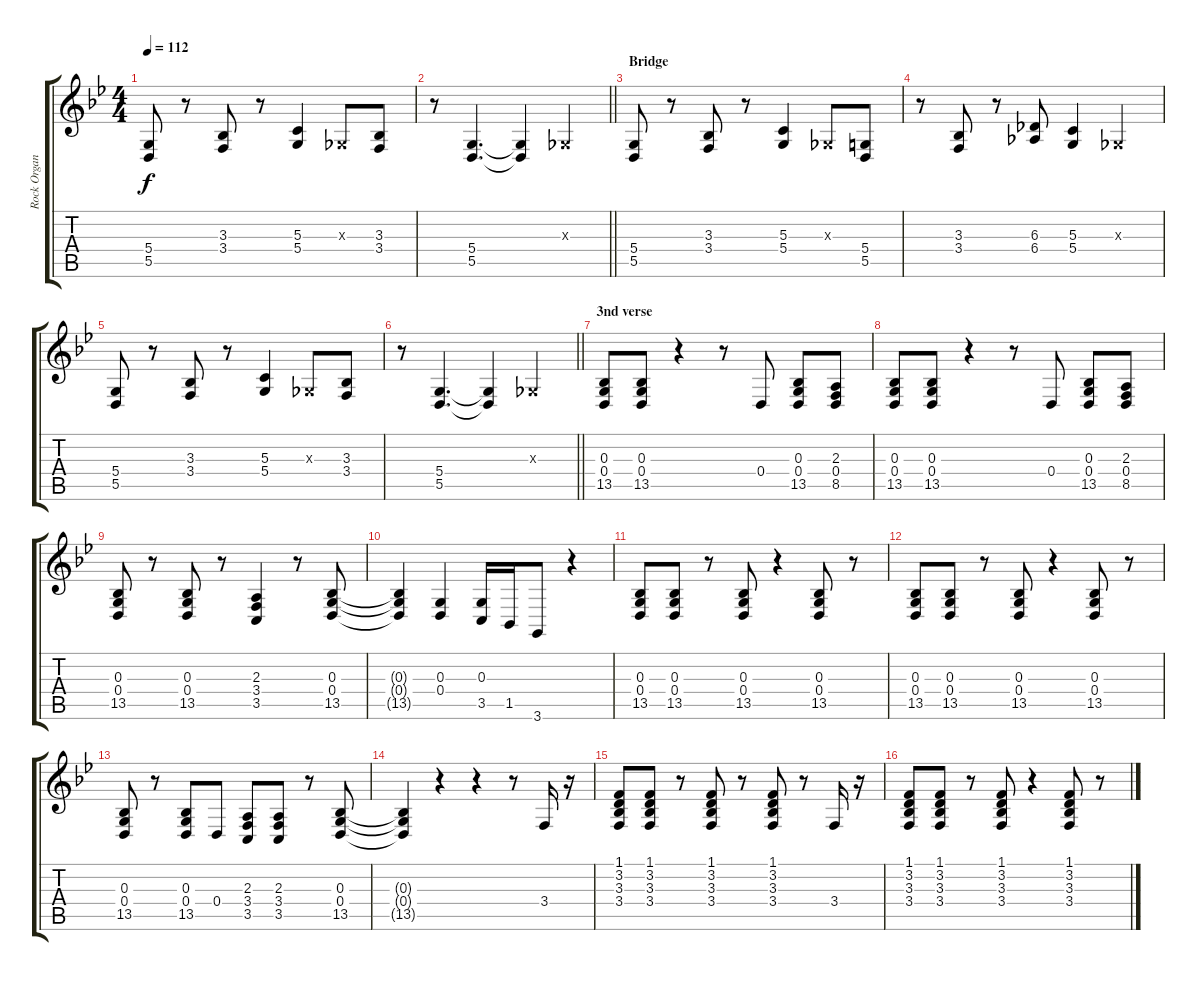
\track ("Rock Organ" "Rock Organ") {instrument rockorgan}
\staff {score tabs}
\tuning (E4 B3 G3 D3 A2 E2) {hide}
\ts (4 4)
\tempo 112
\clef g2
\ks bb
(5.4 5.5).8{dy f} r.8 (3.3 3.4).8 r.8 (5.3 5.4).4 -1.3{x}.8 (3.3 3.4).8 |
\barLineRight lightlight
r.8 (5.4 5.5).4{d} (5.4{t} 5.5{t}).4 -1.3{x}.4 |
\section ("" "Bridge")
(5.4 5.5).8 r.8 (3.3 3.4).8 r.8 (5.3 5.4).4 -1.3{x}.8 (5.4 5.5).8 |
r.8 (3.3 3.4).8 r.8 (6.3 6.4).8 (5.3 5.4).4 -1.3{x}.4 |
(5.4 5.5).8 r.8 (3.3 3.4).8 r.8 (5.3 5.4).4 -1.3{x}.8 (3.3 3.4).8 |
\barLineRight lightlight
r.8 (5.4 5.5).4{d} (5.4{t} 5.5{t}).4 -1.3{x}.4 |
\section ("" "3nd verse")
(0.3 0.4 13.5).8 (0.3 0.4 13.5).8 r.4 r.8 0.4.8 (0.3 0.4 13.5).8 (2.3 0.4 8.5).8 |
(0.3 0.4 13.5).8 (0.3 0.4 13.5).8 r.4 r.8 0.4.8 (0.3 0.4 13.5).8 (2.3 0.4 8.5).8 |
(0.3 0.4 13.5).8 r.8 (0.3 0.4 13.5).8 r.8 (2.3 3.4 3.5).4 r.8 (0.3 0.4 13.5).8 |
(0.3{t} 0.4{t} 13.5{t}).4 (0.3 0.4).4 (0.3 3.5).16 1.5.16 3.6.8 r.4 |
(0.3 0.4 13.5).8 (0.3 0.4 13.5).8 r.8 (0.3 0.4 13.5).8 r.4 (0.3 0.4 13.5).8 r.8 |
(0.3 0.4 13.5).8 (0.3 0.4 13.5).8 r.8 (0.3 0.4 13.5).8 r.4 (0.3 0.4 13.5).8 r.8 |
(0.3 0.4 13.5).8 r.8 (0.3 0.4 13.5).8 0.4.8 (2.3 3.4 3.5).8 (2.3 3.4 3.5).8 r.8 (0.3 0.4 13.5).8 |
(0.3{t} 0.4{t} 13.5{t}).4 r.4 r.4 r.8 3.4.16 r.16 |
(1.1 3.2 3.3 3.4).8 (1.1 3.2 3.3 3.4).8 r.8 (1.1 3.2 3.3 3.4).8 r.8 (1.1 3.2 3.3 3.4).8 r.8 3.4.16 r.16 |
(1.1 3.2 3.3 3.4).8 (1.1 3.2 3.3 3.4).8 r.8 (1.1 3.2 3.3 3.4).8 r.4 (1.1 3.2 3.3 3.4).8 r.8
